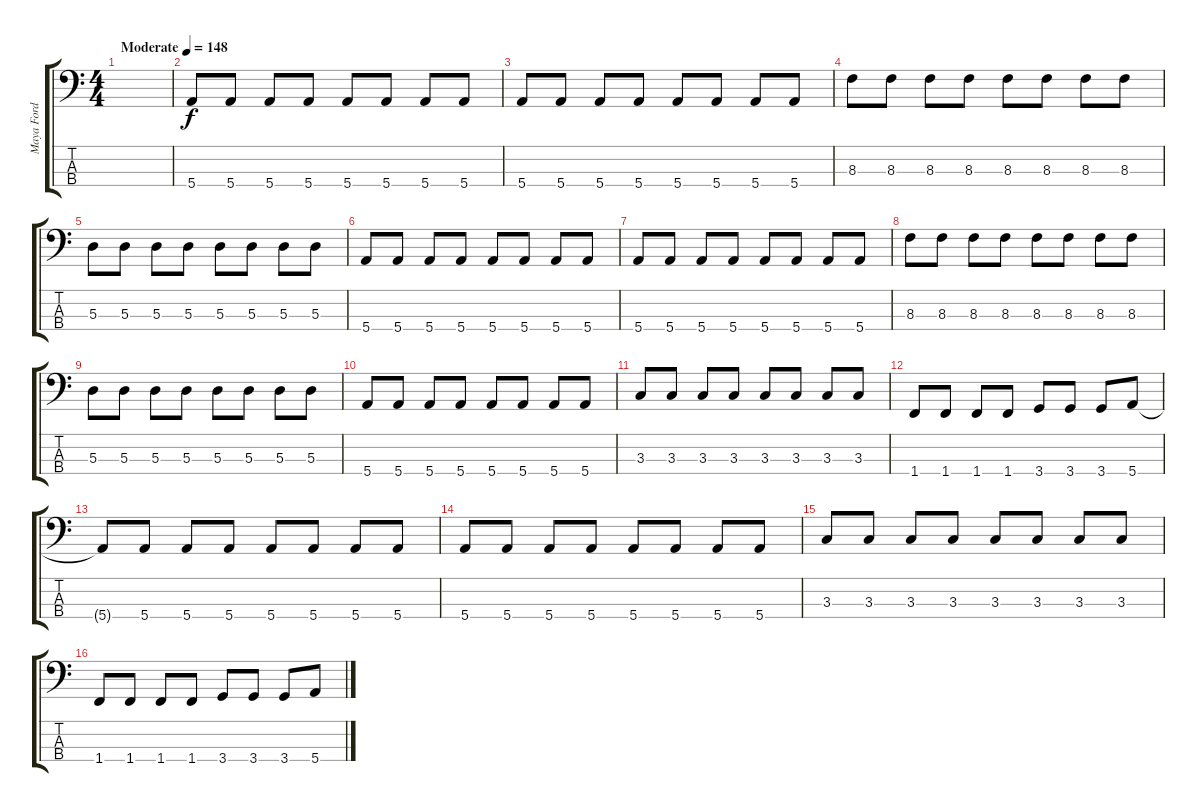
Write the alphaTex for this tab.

\track ("Maya Ford" "Maya Ford") {instrument electricbassfinger}
\staff {score tabs}
\tuning (G2 D2 A1 E1) {hide}
\ts (4 4)
\tempo (148 "Moderate")
\clef f4
\ks c
|
5.4.8 5.4.8 5.4.8 5.4.8 5.4.8 5.4.8 5.4.8 5.4.8 |
5.4.8 5.4.8 5.4.8 5.4.8 5.4.8 5.4.8 5.4.8 5.4.8 |
8.3.8 8.3.8 8.3.8 8.3.8 8.3.8 8.3.8 8.3.8 8.3.8 |
5.3.8 5.3.8 5.3.8 5.3.8 5.3.8 5.3.8 5.3.8 5.3.8 |
5.4.8 5.4.8 5.4.8 5.4.8 5.4.8 5.4.8 5.4.8 5.4.8 |
5.4.8 5.4.8 5.4.8 5.4.8 5.4.8 5.4.8 5.4.8 5.4.8 |
8.3.8 8.3.8 8.3.8 8.3.8 8.3.8 8.3.8 8.3.8 8.3.8 |
5.3.8 5.3.8 5.3.8 5.3.8 5.3.8 5.3.8 5.3.8 5.3.8 |
5.4.8 5.4.8 5.4.8 5.4.8 5.4.8 5.4.8 5.4.8 5.4.8 |
3.3.8 3.3.8 3.3.8 3.3.8 3.3.8 3.3.8 3.3.8 3.3.8 |
1.4.8 1.4.8 1.4.8 1.4.8 3.4.8 3.4.8 3.4.8 5.4.8 |
5.4{t}.8 5.4.8 5.4.8 5.4.8 5.4.8 5.4.8 5.4.8 5.4.8 |
5.4.8 5.4.8 5.4.8 5.4.8 5.4.8 5.4.8 5.4.8 5.4.8 |
3.3.8 3.3.8 3.3.8 3.3.8 3.3.8 3.3.8 3.3.8 3.3.8 |
1.4.8 1.4.8 1.4.8 1.4.8 3.4.8 3.4.8 3.4.8 5.4.8
